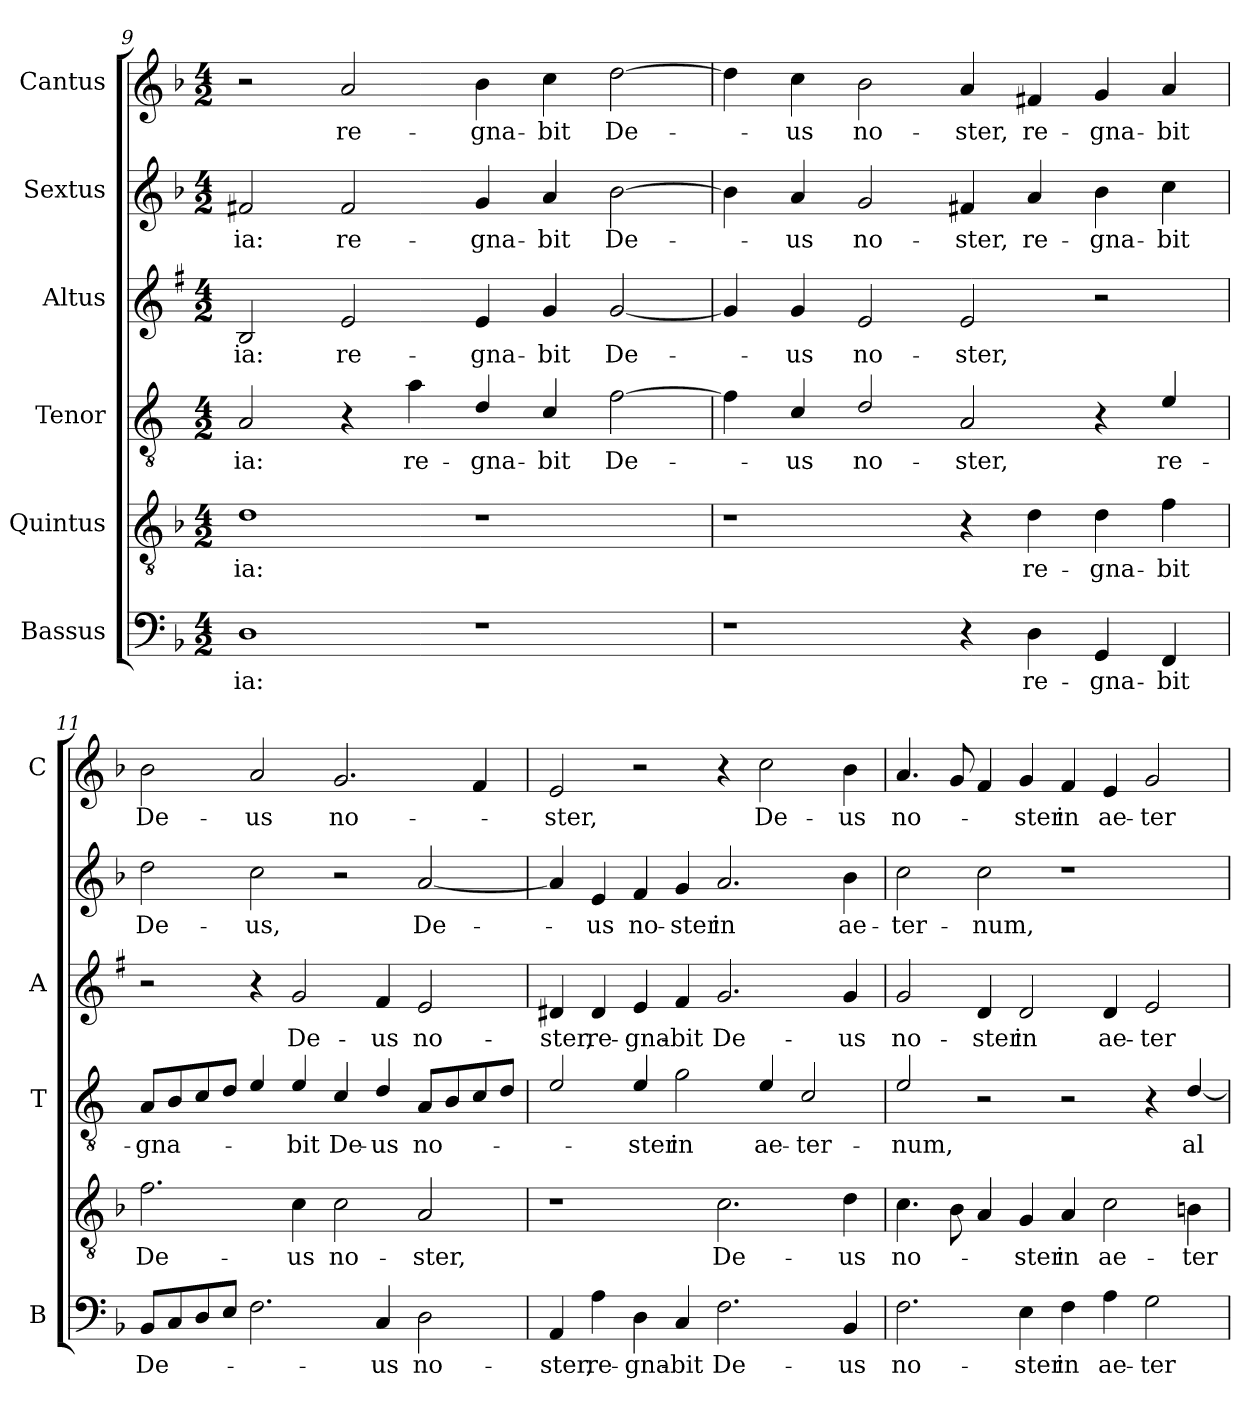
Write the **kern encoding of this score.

**kern	**text	**kern	**text	**kern	**text	**kern	**text	**kern	**text	**kern	**text
*part6	*part6	*part5	*part5	*part4	*part4	*part3	*part3	*part2	*part2	*part1	*part1
*staff6	*staff6	*staff5	*staff5	*staff4	*staff4	*staff3	*staff3	*staff2	*staff2	*staff1	*staff1
*I"Bassus	*	*I"Quintus	*	*I"Tenor	*	*I"Altus	*	*I"Sextus	*	*I"Cantus	*
*I'B	*	*	*	*I'T	*	*I'A	*	*	*	*I'C	*
*clefF4	*	*clefGv2	*	*clefGv2	*	*clefG2	*	*clefG2	*	*clefG2	*
*	*	*	*	*ITrd4c7	*	*ITrd1c2	*	*	*	*	*
*k[b-]	*	*k[b-]	*	*k[b-]	*	*k[b-]	*	*k[b-]	*	*k[b-]	*
*F:	*	*F:	*	*F:	*	*F:	*	*F:	*	*F:	*
*M4/2	*	*M4/2	*	*M4/2	*	*M4/2	*	*M4/2	*	*M4/2	*
=9	=9	=9	=9	=9	=9	=9	=9	=9	=9	=9	=9
!	!LO:LY:b	!	!LO:LY:b	!	!LO:LY:b	!	!LO:LY:b	!	!LO:LY:b	!	!
1D	-ia:	1d	-ia:	2D/	-ia:	2A/	-ia:	2f#X/	-ia:	2r	.
!	!	!	!	!	!	!	!LO:LY:b	!	!LO:LY:b	!	!LO:LY:b
.	.	.	.	4r	.	2d/	re-	2f#/	re-	2a/	re-
!	!	!	!	!	!LO:LY:b	!	!	!	!	!	!
.	.	.	.	4d\	re-	.	.	.	.	.	.
!	!	!	!	!	!LO:LY:b	!	!LO:LY:b	!	!LO:LY:b	!	!LO:LY:b
1r	.	1r	.	4G/	-gna-	4d/	-gna-	4g/	-gna-	4b-\	-gna-
!	!	!	!	!	!LO:LY:b	!	!LO:LY:b	!	!LO:LY:b	!	!LO:LY:b
.	.	.	.	4F/	-bit	4f/	-bit	4a/	-bit	4cc\	-bit
!	!	!	!	!	!LO:LY:b	!	!LO:LY:b	!	!LO:LY:b	!	!LO:LY:b
.	.	.	.	[2B-\	De-	[2f/	De-	[2b-\	De-	[2dd\	De-
=10	=10	=10	=10	=10	=10	=10	=10	=10	=10	=10	=10
1r	.	1r	.	4B-\]	.	4f/]	.	4b-\]	.	4dd\]	.
!	!	!	!	!	!LO:LY:b	!	!LO:LY:b	!	!LO:LY:b	!	!LO:LY:b
.	.	.	.	4F/	-us	4f/	-us	4a/	-us	4cc\	-us
!	!	!	!	!	!LO:LY:b	!	!LO:LY:b	!	!LO:LY:b	!	!LO:LY:b
.	.	.	.	2G/	no-	2d/	no-	2g/	no-	2b-\	no-
!	!	!	!	!	!LO:LY:b	!	!LO:LY:b	!	!LO:LY:b	!	!LO:LY:b
4r	.	4r	.	2D/	-ster,	2d/	-ster,	4f#X/	-ster,	4a/	-ster,
!	!LO:LY:b	!	!LO:LY:b	!	!	!	!	!	!LO:LY:b	!	!LO:LY:b
4D\	re-	4d\	re-	.	.	.	.	4a/	re-	4f#X/	re-
!	!LO:LY:b	!	!LO:LY:b	!	!	!	!	!	!LO:LY:b	!	!LO:LY:b
4GG/	-gna-	4d\	-gna-	4r	.	2r	.	4b-\	-gna-	4g/	-gna-
!	!LO:LY:b	!	!LO:LY:b	!	!LO:LY:b	!	!	!	!LO:LY:b	!	!LO:LY:b
4FF/	-bit	4f\	-bit	4A/	re-	.	.	4cc\	-bit	4a/	-bit
=11	=11	=11	=11	=11	=11	=11	=11	=11	=11	=11	=11
!	!LO:LY:b	!	!LO:LY:b	!	!LO:LY:b	!	!	!	!LO:LY:b	!	!LO:LY:b
8BB-/L	De-	2.f\	De-	8D/L	-gna-	2r	.	2dd\	De-	2b-\	De-
8C/	.	.	.	8E/	.	.	.	.	.	.	.
8D/	.	.	.	8F/	.	.	.	.	.	.	.
8E/J	.	.	.	8G/J	.	.	.	.	.	.	.
!	!	!	!	!	!	!	!	!	!LO:LY:b	!	!LO:LY:b
2.F\	.	.	.	4A/	.	4r	.	2cc\	-us,	2a/	-us
!	!	!	!LO:LY:b	!	!LO:LY:b	!	!LO:LY:b	!	!	!	!
.	.	4c\	-us	4A/	-bit	2f/	De-	.	.	.	.
!	!	!	!LO:LY:b	!	!LO:LY:b	!	!	!	!	!	!LO:LY:b
.	.	2c\	no-	4F/	De-	.	.	2r	.	2.g/	no-
!	!LO:LY:b	!	!	!	!LO:LY:b	!	!LO:LY:b	!	!	!	!
4C/	-us	.	.	4G/	-us	4e/	-us	.	.	.	.
!	!LO:LY:b	!	!LO:LY:b	!	!LO:LY:b	!	!LO:LY:b	!	!LO:LY:b	!	!
2D\	no-	2A/	-ster,	8D/L	no-	2d/	no-	[2a/	De-	.	.
.	.	.	.	8E/	.	.	.	.	.	.	.
.	.	.	.	8F/	.	.	.	.	.	4f/	.
.	.	.	.	8G/J	.	.	.	.	.	.	.
!!LO:PB:g=z
=12	=12	=12	=12	=12	=12	=12	=12	=12	=12	=12	=12
!	!LO:LY:b	!	!	!	!	!	!LO:LY:b	!	!	!	!LO:LY:b
4AA/	-ster,	1r	.	2A/	.	4c#X/	-ster,	4a/]	.	2e/	-ster,
!	!LO:LY:b	!	!	!	!	!	!LO:LY:b	!	!LO:LY:b	!	!
4A\	re-	.	.	.	.	4c#/	re-	4e/	-us	.	.
!	!LO:LY:b	!	!	!	!LO:LY:b	!	!LO:LY:b	!	!LO:LY:b	!	!
4D\	-gna-	.	.	4A/	-ster	4d/	-gna-	4f/	no-	2r	.
!	!LO:LY:b	!	!	!	!LO:LY:b	!	!LO:LY:b	!	!LO:LY:b	!	!
4C/	-bit	.	.	2c\	in	4e/	-bit	4g/	-ster	.	.
!	!LO:LY:b	!	!LO:LY:b	!	!	!	!LO:LY:b	!	!LO:LY:b	!	!
2.F\	De-	2.c\	De-	.	.	2.f/	De-	2.a/	in	4r	.
!	!	!	!	!	!LO:LY:b	!	!	!	!	!	!LO:LY:b
.	.	.	.	4A/	ae-	.	.	.	.	2cc\	De-
!	!	!	!	!	!LO:LY:b	!	!	!	!	!	!
.	.	.	.	2F/	-ter-	.	.	.	.	.	.
!	!LO:LY:b	!	!LO:LY:b	!	!	!	!LO:LY:b	!	!LO:LY:b	!	!LO:LY:b
4BB-/	-us	4d\	-us	.	.	4f/	-us	4b-\	ae-	4b-\	-us
=13	=13	=13	=13	=13	=13	=13	=13	=13	=13	=13	=13
!	!LO:LY:b	!	!LO:LY:b	!	!LO:LY:b	!	!LO:LY:b	!	!LO:LY:b	!	!LO:LY:b
2.F\	no-	4.c\	no-	2A/	-num,	2f/	no-	2cc\	-ter-	4.a/	no-
.	.	8B-\	.	.	.	.	.	.	.	8g/	.
!	!	!	!	!	!	!	!LO:LY:b	!	!LO:LY:b	!	!
.	.	4A/	.	2r	.	4c/	-ster	2cc\	-num,	4f/	.
!	!LO:LY:b	!	!LO:LY:b	!	!	!	!LO:LY:b	!	!	!	!LO:LY:b
4E\	-ster	4G/	-ster	.	.	2c/	in	.	.	4g/	-ster
!	!LO:LY:b	!	!LO:LY:b	!	!	!	!	!	!	!	!LO:LY:b
4F\	in	4A/	in	2r	.	.	.	1r	.	4f/	in
!	!LO:LY:b	!	!LO:LY:b	!	!	!	!LO:LY:b	!	!	!	!LO:LY:b
4A\	ae-	2c\	ae-	.	.	4c/	ae-	.	.	4e/	ae-
!	!LO:LY:b	!	!	!	!	!	!LO:LY:b	!	!	!	!LO:LY:b
2G\	-ter-	.	.	4r	.	2d/	-ter-	.	.	2g/	-ter-
!	!	!	!LO:LY:b	!	!LO:LY:b	!	!	!	!	!	!
.	.	4Bn\	-ter-	[4G/	al-	.	.	.	.	.	.
=	=	=	=	=	=	=	=	=	=	=	=
*-	*-	*-	*-	*-	*-	*-	*-	*-	*-	*-	*-
